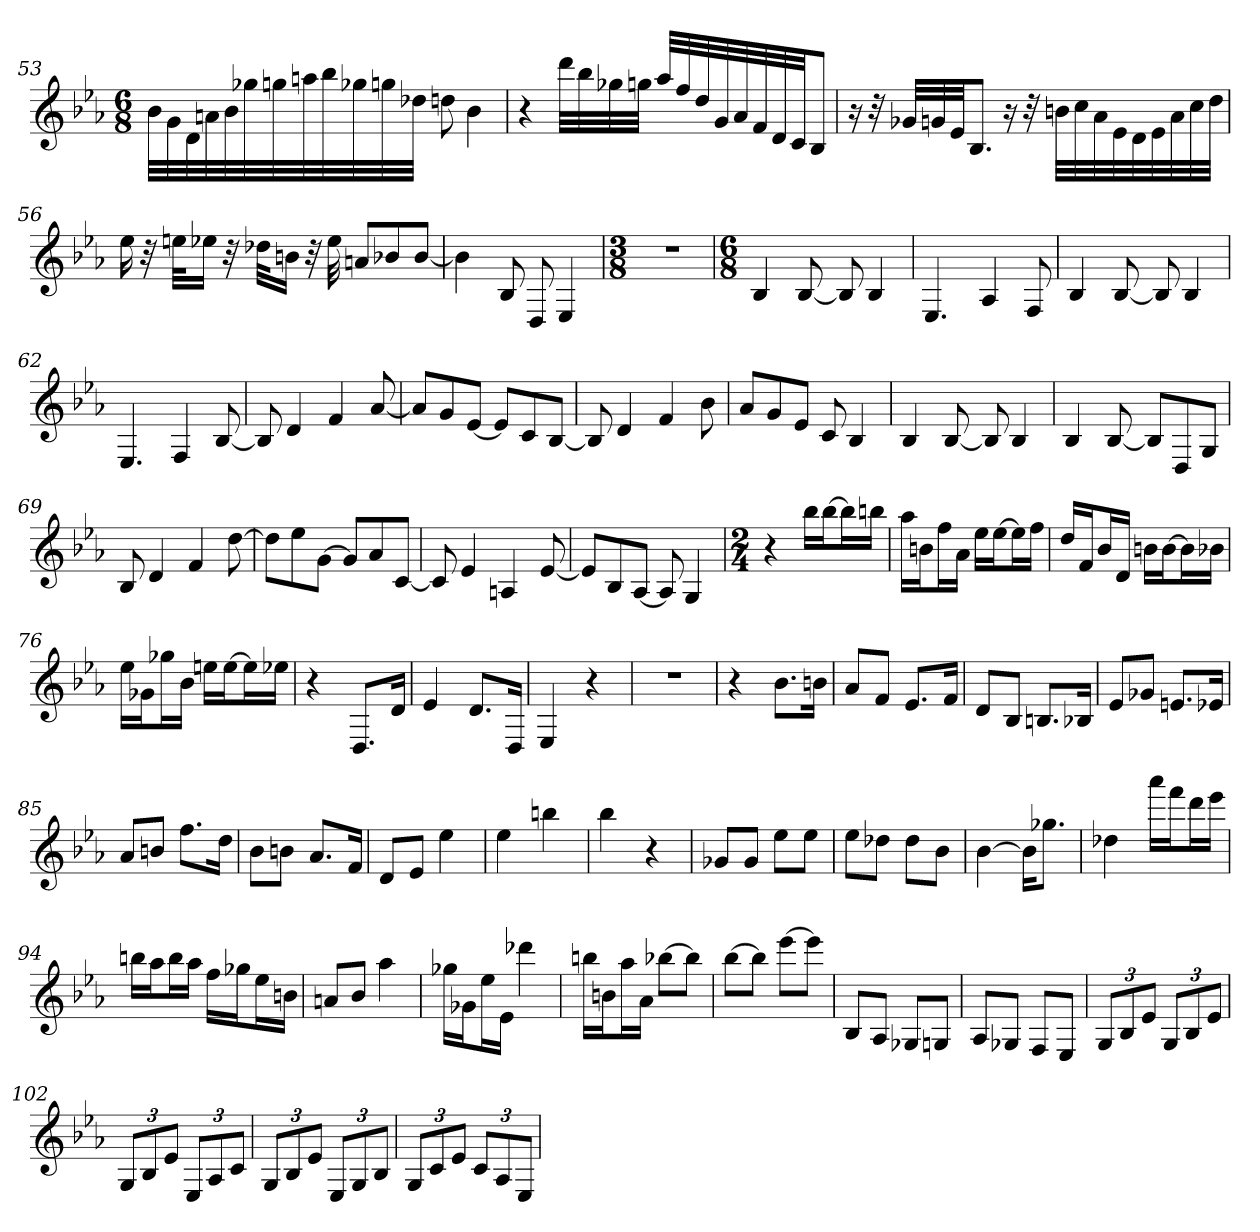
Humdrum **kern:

**kern
*part1
*staff1
*clefG2
*k[b-e-a-]
*E-:
*M6/8
=53
32b-\LLL
32g\
32d\
32an\
32b-\
32gg-X\
32ggn\
32aan\
32bb-\
32gg-X\
32ggn\
32dd-X\JJJ
8ddn
4b-
=54
4r
32ddd\LLL
32bb-\
32gg-X\
32ggn\JJJ
32aa-/LLL
32ff/
32dd/
32g/
32a-/
32f/
32d/
32c/JJ
8B-/J
=55
16r
32r
32g-X/LLL
32gn/
32e-/JJ
8.B-/J
16r
32r
32bn\LLL
32cc\
32a-\
32e-\
32d\
32e-\
32a-\
32cc\
32dd\JJJ
=56
16ee-
32r
32een\KLL
16ee-X\JJ
32r
32dd-X\KLL
16bn\JJ
32r
32ee-
8an/L
8b-X/
[8b-/J
=57
4b-]
8B-
8D
4E-
=58
*M3/8
4.r
=59
*M6/8
4B-
[8B-
8B-]
4B-
=60
4.E-
4A-
8F
=61
4B-
[8B-
8B-]
4B-
=62
4.E-
4F
[8B-
=63
8B-]
4d
4f
[8a-
=64
8a-/L]
8g/
[8e-/J
8e-/L]
8c/
[8B-/J
=65
8B-]
4d
4f
8b-
=66
8a-/L
8g/
8e-/J
8c
4B-
=67
4B-
[8B-
8B-]
4B-
=68
4B-
[8B-
8B-/L]
8D/
8G/J
=69
8B-
4d
4f
[8dd
=70
8dd\L]
8ee-\
[8g\J
8g/L]
8a-/
[8c/J
=71
8c]
4e-
4An
[8e-
=72
8e-/L]
8B-/
[8A-/J
8A-]
4G
=73
*M2/4
4r
16bb-\LL
[16bb-\J
16bb-\L]
16bbn\JJ
=74
16aa-\LL
16bn\J
16ff\L
16a-\JJ
16ee-\LL
[16ee-\J
16ee-\L]
16ff\JJ
=75
16dd/LL
16f/J
16b-/L
16d/JJ
16bn\LL
[16b\J
16b\L]
16b-X\JJ
=76
16ee-\LL
16g-X\J
16gg-X\L
16b-\JJ
16een\LL
[16ee\J
16ee\L]
16ee-X\JJ
=77
4r
8.D/L
16d/Jk
=78
4e-
8.d/L
16D/Jk
=79
4E-
4r
=80
2r
=81
4r
8.b-\L
16bn\Jk
=82
8a-/L
8f/J
8.e-/L
16f/Jk
=83
8d/L
8B-/J
8.Bn/L
16B-X/Jk
=84
8e-/L
8g-X/J
8.en/L
16e-X/Jk
=85
8a-/L
8bn/J
8.ff\L
16dd\Jk
=86
8b-\L
8bn\J
8.a-/L
16f/Jk
=87
8d/L
8e-/J
4ee-
=88
4ee-
4bbn
=89
4bb-
4r
=90
8g-X/L
8g-/J
8ee-\L
8ee-\J
=91
8ee-\L
8dd-X\J
8dd-\L
8b-\J
=92
[4b-
16b-\KL]
8.gg-X\J
=93
4dd-X
16aaa-\LL
16fff\J
16ddd\L
16eee-\JJ
=94
16bbn\LL
16aa-\J
16bb\L
16aa-\JJ
16ff\LL
16gg-X\J
16ee-\L
16bn\JJ
=95
8an/L
8b-/J
4aa-
=96
16gg-X\LL
16g-X\J
16ee-\L
16e-\JJ
4ddd-X
=97
16bbn\LL
16bn\J
16aa-\L
16a-\JJ
[8bb-X\L
8bb-\J]
=98
[8bb-\L
8bb-\J]
[8eee-\L
8eee-\J]
=99
8B-/L
8A-/J
8G-X/L
8Gn/J
=100
8A-/L
8G-X/J
8F/L
8E-/J
=101
12G/L
12B-/
12e-/J
12G/L
12B-/
12e-/J
=102
12G/L
12B-/
12e-/J
12E-/L
12A-/
12c/J
=103
12G/L
12B-/
12e-/J
12E-/L
12G/
12B-/J
=104
12G/L
12c/
12e-/J
12c/L
12A-/
12E-/J
=
*-
